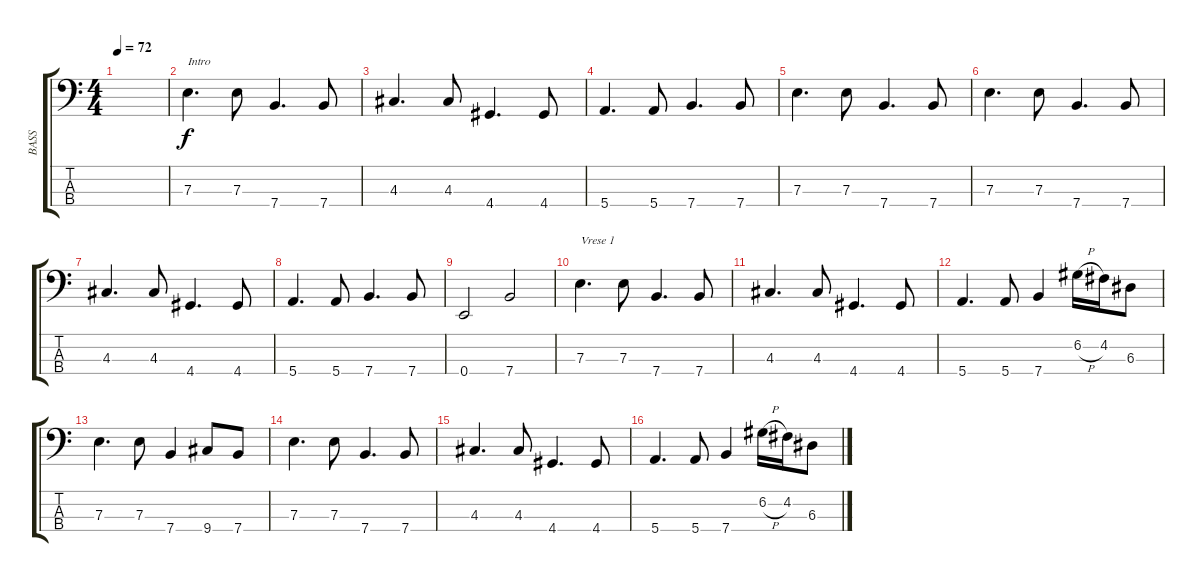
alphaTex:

\track ("BASS" "BASS") {instrument electricbassfinger}
\staff {score tabs}
\tuning (G2 D2 A1 E1) {hide}
\ts (4 4)
\tempo 72
\clef f4
\ks c
|
7.3.4{d txt "Intro"} 7.3.8 7.4.4{d} 7.4.8 |
4.3.4{d} 4.3.8 4.4.4{d} 4.4.8 |
5.4.4{d} 5.4.8 7.4.4{d} 7.4.8 |
7.3.4{d} 7.3.8 7.4.4{d} 7.4.8 |
7.3.4{d} 7.3.8 7.4.4{d} 7.4.8 |
4.3.4{d} 4.3.8 4.4.4{d} 4.4.8 |
5.4.4{d} 5.4.8 7.4.4{d} 7.4.8 |
0.4.2 7.4.2 |
7.3.4{d txt "Vrese 1"} 7.3.8 7.4.4{d} 7.4.8 |
4.3.4{d} 4.3.8 4.4.4{d} 4.4.8 |
5.4.4{d} 5.4.8 7.4.4 6.2{h}.16 4.2.16 6.3.8 |
7.3.4{d} 7.3.8 7.4.4 9.4.8 7.4.8 |
7.3.4{d} 7.3.8 7.4.4{d} 7.4.8 |
4.3.4{d} 4.3.8 4.4.4{d} 4.4.8 |
5.4.4{d} 5.4.8 7.4.4 6.2{h}.16 4.2.16 6.3.8
